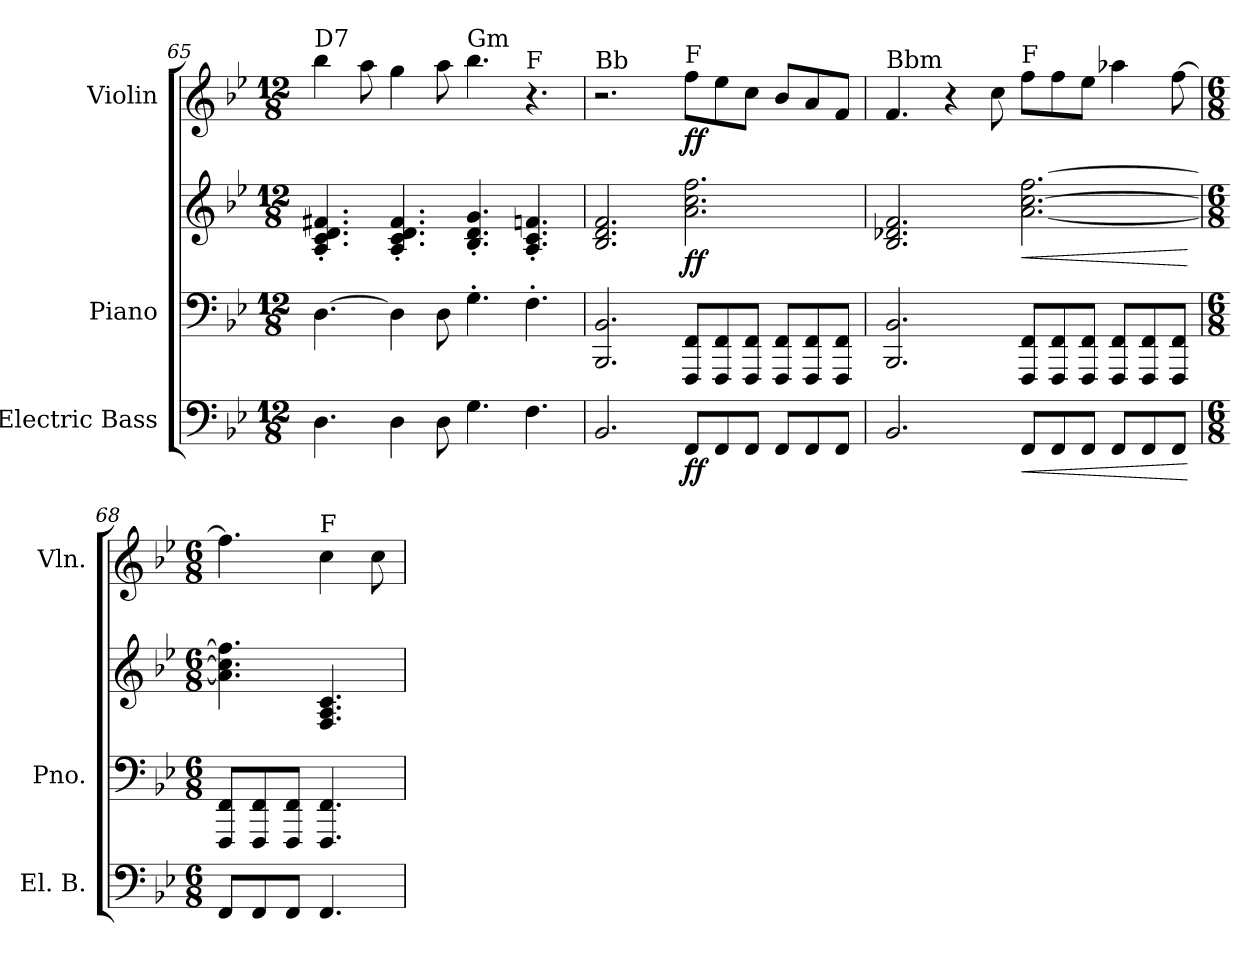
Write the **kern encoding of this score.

**kern	**dynam	**kern	**kern	**dynam	**kern	**dynam
*part3	*part3	*part2	*part2	*part2	*part1	*part1
*staff4	*staff4	*staff3	*staff2	*staff2/3	*staff1	*staff1
*I"Electric Bass	*	*I"Piano	*	*	*I"Violin	*
*I'El. B.	*	*I'Pno.	*	*	*I'Vln.	*
*clefF4	*	*clefF4	*clefG2	*	*clefG2	*
*ITrd7c12	*	*	*	*	*	*
*k[b-e-]	*	*k[b-e-]	*k[b-e-]	*	*k[b-e-]	*
*M12/8	*	*M12/8	*M12/8	*	*M12/8	*
=65	=65	=65	=65	=65	=65	=65
!	!	!	!	!	!LO:TX:a:t=D7	!
4.DD\	.	[4.D\	4.A/' 4.c/' 4.d/' 4.f#X/'	.	4bb-\	.
.	.	.	.	.	8aa\	.
4DD\	.	4D\]	4.A/' 4.c/' 4.d/' 4.f#/'	.	4gg\	.
8DD\	.	8D\	.	.	8aa\	.
!	!	!	!	!	!LO:TX:a:t=Gm	!
4.GG\	.	4.G'\	4.B-/' 4.d/' 4.g/'	.	4.bb-\	.
!	!	!	!	!	!LO:TX:a:t=F	!
4.FF\	.	4.F'\	4.A/' 4.c/' 4.fn/'	.	4.r	.
!!LO:PB:g=z
=66	=66	=66	=66	=66	=66	=66
!	!	!	!	!	!LO:TX:a:t=Bb	!
2.BBB-/	.	2.BBB-/ 2.BB-/	2.B-/ 2.d/ 2.f/	.	2.r	.
!	!	!	!	!	!LO:TX:a:t=F	!
!	!LO:DY:b	!	!	!LO:DY:b	!	!LO:DY:b
8FFF/L	ff	8FFF/ 8FF/L	2.a\ 2.cc\ 2.ff\	ff	8ff\L	ff
8FFF/	.	8FFF/ 8FF/	.	.	8ee-\	.
8FFF/J	.	8FFF/ 8FF/J	.	.	8cc\J	.
8FFF/L	.	8FFF/ 8FF/L	.	.	8b-/L	.
8FFF/	.	8FFF/ 8FF/	.	.	8a/	.
8FFF/J	.	8FFF/ 8FF/J	.	.	8f/J	.
=67	=67	=67	=67	=67	=67	=67
!	!	!	!	!	!LO:TX:a:t=Bbm	!
2.BBB-/	.	2.BBB-/ 2.BB-/	2.B-/ 2.d-X/ 2.f/	.	4.f/	.
.	.	.	.	.	4r	.
.	.	.	.	.	8cc\	.
!	!	!	!	!	!LO:TX:a:t=F	!
!	!LO:HP:b	!	!	!LO:HP:b	!	!
8FFF/L	<	8FFF/ 8FF/L	[2.a\ [2.cc\ [2.ff\	<	8ff\L	.
8FFF/	.	8FFF/ 8FF/	.	.	8ff\	.
8FFF/J	.	8FFF/ 8FF/J	.	.	8ee-\J	.
8FFF/L	.	8FFF/ 8FF/L	.	.	4aa-X\	.
8FFF/	.	8FFF/ 8FF/	.	.	.	.
8FFF/J	.	8FFF/ 8FF/J	.	.	[8ff\	.
.	[	.	.	[	.	.
=68	=68	=68	=68	=68	=68	=68
*M6/8	*	*M6/8	*M6/8	*	*M6/8	*
8FFF/L	.	8FFF/ 8FF/L	4.a\] 4.cc\] 4.ff\]	.	4.ff\]	.
8FFF/	.	8FFF/ 8FF/	.	.	.	.
8FFF/J	.	8FFF/ 8FF/J	.	.	.	.
!	!	!	!	!	!LO:TX:a:t=F	!
4.FFF/	.	4.FFF/ 4.FF/	4.F/ 4.A/ 4.c/	.	4cc\	.
.	.	.	.	.	8cc\	.
=	=	=	=	=	=	=
*-	*-	*-	*-	*-	*-	*-
